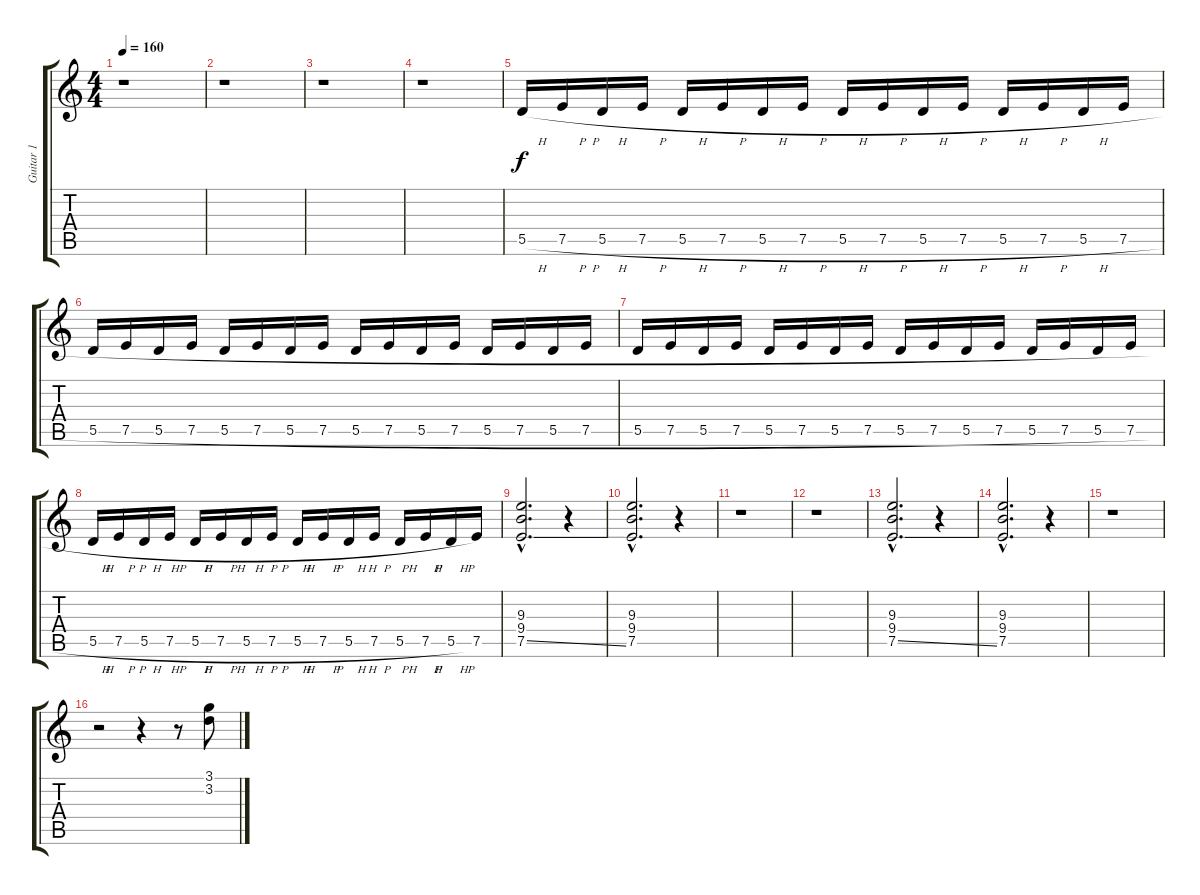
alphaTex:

\track ("Guitar 1" "Guitar 1") {instrument distortionguitar}
\staff {score tabs}
\tuning (E4 B3 G3 D3 A2 E2) {hide}
\ts (4 4)
\tempo 160
\clef g2
\ks c
r.1{dy f instrument distortionguitar} |
r.1 |
r.1 |
r.1 |
5.5{h}.16 7.5{h}.16 5.5{h}.16 7.5{h}.16 5.5{h}.16 7.5{h}.16 5.5{h}.16 7.5{h}.16 5.5{h}.16 7.5{h}.16 5.5{h}.16 7.5{h}.16 5.5{h}.16 7.5{h}.16 5.5{h}.16 7.5{h}.16 |
5.5{h}.16 7.5{h}.16 5.5{h}.16 7.5{h}.16 5.5{h}.16 7.5{h}.16 5.5{h}.16 7.5{h}.16 5.5{h}.16 7.5{h}.16 5.5{h}.16 7.5{h}.16 5.5{h}.16 7.5{h}.16 5.5{h}.16 7.5{h}.16 |
5.5{h}.16 7.5{h}.16 5.5{h}.16 7.5{h}.16 5.5{h}.16 7.5{h}.16 5.5{h}.16 7.5{h}.16 5.5{h}.16 7.5{h}.16 5.5{h}.16 7.5{h}.16 5.5{h}.16 7.5{h}.16 5.5{h}.16 7.5{h}.16 |
5.5{h}.16 7.5{h}.16 5.5{h}.16 7.5{h}.16 5.5{h}.16 7.5{h}.16 5.5{h}.16 7.5{h}.16 5.5{h}.16 7.5{h}.16 5.5{h}.16 7.5{h}.16 5.5{h}.16 7.5{h}.16 5.5{h}.16 7.5.16 |
(9.3{hac} 9.4{hac} 7.5{ss hac}).2{d} r.4 |
(9.3{hac} 9.4{hac} 7.5{hac}).2{d} r.4 |
r.1 |
r.1 |
(9.3{hac} 9.4{hac} 7.5{ss hac}).2{d} r.4 |
(9.3{hac} 9.4{hac} 7.5{hac}).2{d} r.4 |
r.1 |
r.2 r.4 r.8 (3.1{ss} 3.2{ss}).8
